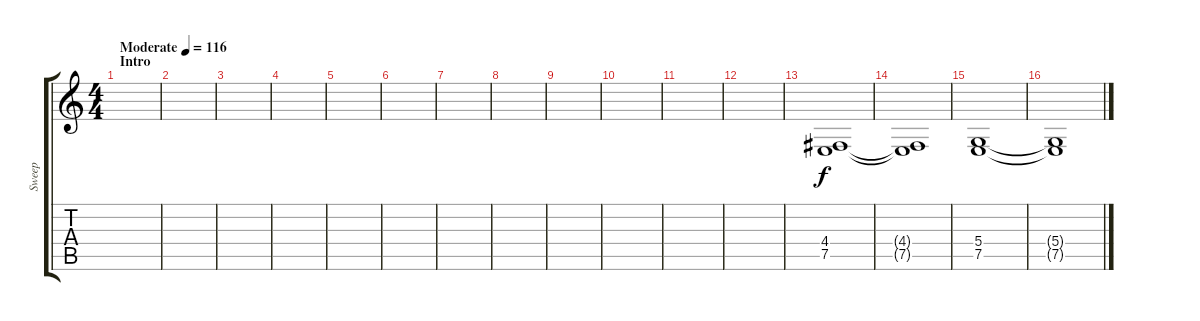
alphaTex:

\track ("Sweep" "Sweep") {instrument pad8sweep}
\staff {score tabs}
\tuning (E4 B3 G3 D3 A2 E2) {hide}
\ts (4 4)
\section ("" "Intro")
\tempo (116 "Moderate")
\clef g2
\ks c
|
|
|
|
|
|
|
|
|
|
|
|
(4.4 7.5).1 |
(4.4{t} 7.5{t}).1 |
(5.4 7.5).1 |
(5.4{t} 7.5{t}).1
